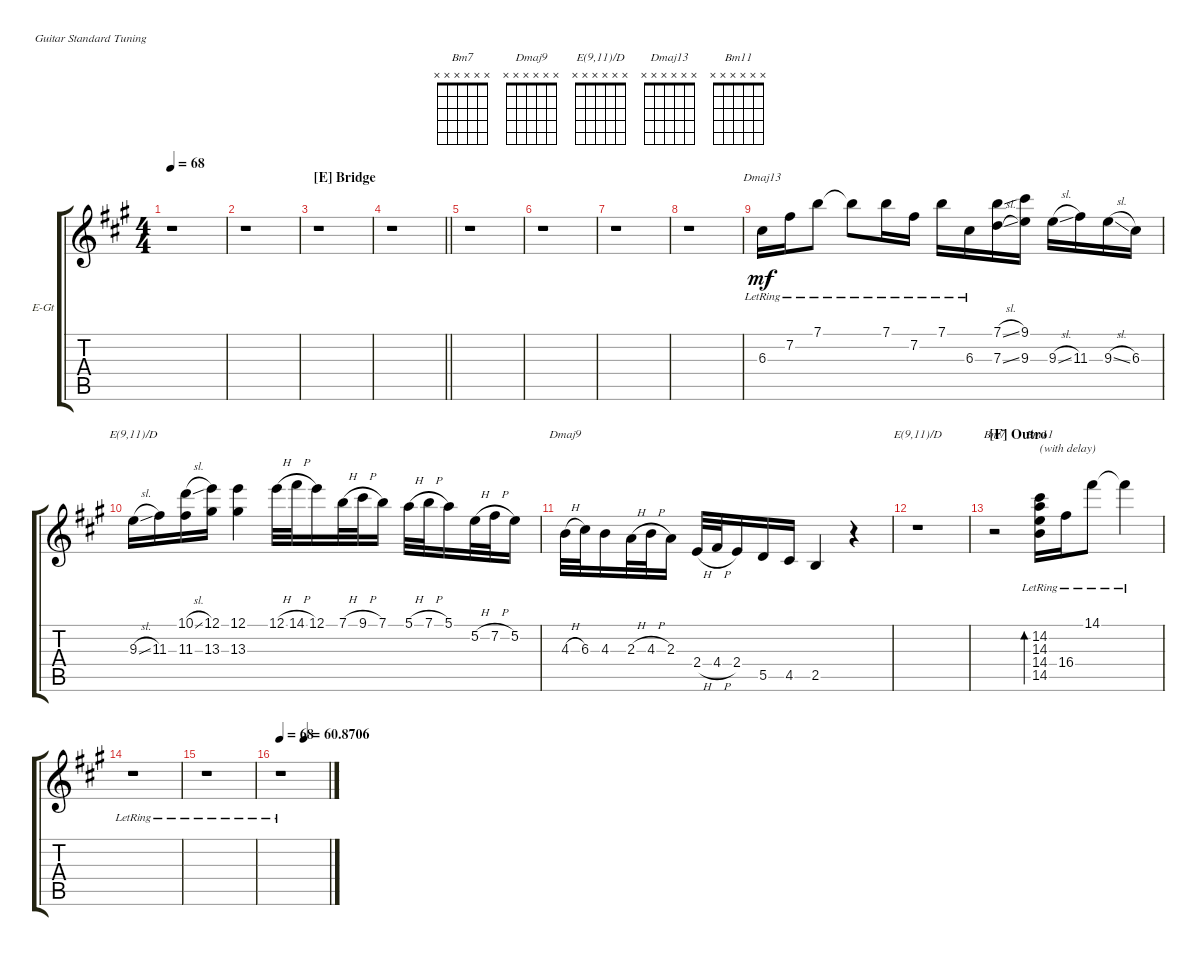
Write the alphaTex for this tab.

\defaultSystemsLayout 4
\bracketExtendMode groupsimilarinstruments
\firstSystemTrackNameOrientation horizontal
\otherSystemsTrackNameOrientation horizontal
\track ("Electric Guitar" "E-Gt") {instrument electricguitarclean}
\staff {score tabs}
\tuning (E4 B3 G3 D3 A2 E2)
\chord ("Bm7" x x x x x x)
\chord ("Dmaj9" x x x x x x)
\chord ("E(9,11)/D" x x x x x x)
\chord ("Dmaj13" x x x x x x)
\chord ("Bm11" x x x x x x)
\ts (4 4)
\tempo 68
\clef g2
\ks a
r.1{dy mf} |
r.1 |
\section ("E" "Bridge")
r.1 |
\barLineRight lightlight
r.1 |
r.1 |
r.1 |
r.1 |
r.1 |
6.3{lr}.16{ch "Dmaj13"} 7.2{lr}.16 7.1{lr}.8 7.1{lr t}.8 7.1{lr}.16 7.2{lr}.16 7.1{lr}.16 6.3{lr}.16 (7.1{sl} 7.3{sl}).16 (9.1 9.3).16 9.3{sl}.16 11.3.16 9.3{sl}.16 6.3.16 |
9.3{sl}.16{ch "E(9,11)/D"} 11.3.16 (10.1{sl} 11.3).16 (12.1 13.3).16 (12.1 13.3).4 12.1{h}.32 14.1{h}.32 12.1.16 7.1{h}.32 9.1{h}.32 7.1.16 5.1{h}.32 7.1{h}.32 5.1.16 5.2{h}.32 7.2{h}.32 5.2.16 |
4.3{h}.32{ch "Dmaj9"} 6.3.32 4.3.16 2.3{h}.32 4.3{h}.32 2.3.16 2.4{h}.32 4.4{h}.32 2.4.16 5.5.16 4.5.16 2.5.4 r.4 |
r.1{ch "E(9,11)/D"} |
\section ("F" "Outro")
r.2{ch "Bm7"} (14.4{lr} 14.3{lr} 14.2{lr} 14.5{lr}).16{bd 119 ch "Bm11" txt "(with delay)"} 16.4{lr}.16 14.1{lr}.8 14.1{lr t}.4 |
r.1 |
r.1 |
\tempo 68
\tempo (60.8706 0.5)
r.1
